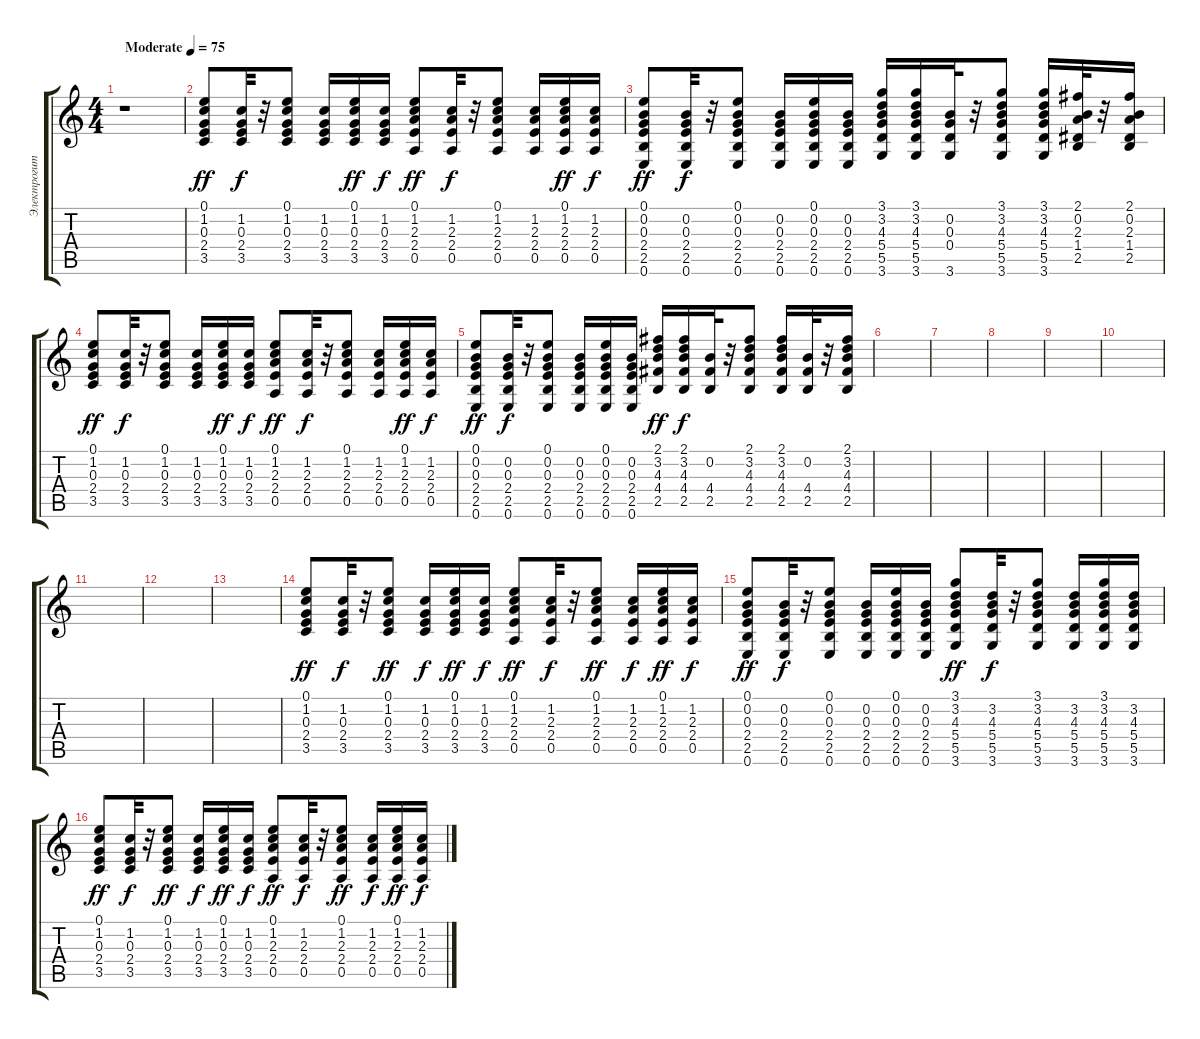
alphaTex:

\track ("Электрогитара" "Электрогит") {instrument electricguitarclean}
\staff {score tabs}
\tuning (E4 B3 G3 D3 A2 E2) {hide}
\ts (4 4)
\tempo (75 "Moderate")
\clef g2
\ks c
r.1{dy ff instrument electricguitarclean} |
(0.1 1.2 0.3 2.4 3.5).8 (1.2 0.3 2.4 3.5).32{dy f} r.32 (0.1 1.2 0.3 2.4 3.5).8 (1.2 0.3 2.4 3.5).16 (0.1 1.2 0.3 2.4 3.5).16{dy ff} (1.2 0.3 2.4 3.5).16{dy f} (0.1 1.2 2.3 2.4 0.5).8{dy ff} (1.2 2.3 2.4 0.5).32{dy f} r.32 (0.1 1.2 2.3 2.4 0.5).8 (1.2 2.3 2.4 0.5).16 (0.1 1.2 2.3 2.4 0.5).16{dy ff} (1.2 2.3 2.4 0.5).16{dy f} |
(0.1 0.2 0.3 2.4 2.5 0.6).8{dy ff} (0.2 0.3 2.4 2.5 0.6).32{dy f} r.32 (0.1 0.2 0.3 2.4 2.5 0.6).8 (0.2 0.3 2.4 2.5 0.6).16 (0.1 0.2 0.3 2.4 2.5 0.6).16 (0.2 0.3 2.4 2.5 0.6).16 (3.1 3.2 4.3 5.4 5.5 3.6).16 (3.1 3.2 4.3 5.4 5.5 3.6).16 (0.2 0.3 0.4 3.6).32 r.32 (3.1 3.2 4.3 5.4 5.5 3.6).8 (3.1 3.2 4.3 5.4 5.5 3.6).16 (2.1 0.2 2.3 1.4 2.5).32 r.32 (2.1 0.2 2.3 1.4 2.5).16 |
(0.1 1.2 0.3 2.4 3.5).8{dy ff} (1.2 0.3 2.4 3.5).32{dy f} r.32 (0.1 1.2 0.3 2.4 3.5).8 (1.2 0.3 2.4 3.5).16 (0.1 1.2 0.3 2.4 3.5).16{dy ff} (1.2 0.3 2.4 3.5).16{dy f} (0.1 1.2 2.3 2.4 0.5).8{dy ff} (1.2 2.3 2.4 0.5).32{dy f} r.32 (0.1 1.2 2.3 2.4 0.5).8 (1.2 2.3 2.4 0.5).16 (0.1 1.2 2.3 2.4 0.5).16{dy ff} (1.2 2.3 2.4 0.5).16{dy f} |
(0.1 0.2 0.3 2.4 2.5 0.6).8{dy ff} (0.2 0.3 2.4 2.5 0.6).32{dy f} r.32 (0.1 0.2 0.3 2.4 2.5 0.6).8 (0.2 0.3 2.4 2.5 0.6).16 (0.1 0.2 0.3 2.4 2.5 0.6).16 (0.2 0.3 2.4 2.5 0.6).16 (2.1 3.2 4.3 4.4 2.5).16{dy ff} (2.1 3.2 4.3 4.4 2.5).16{dy f} (0.2 4.4 2.5).32 r.32 (2.1 3.2 4.3 4.4 2.5).8 (2.1 3.2 4.3 4.4 2.5).16 (0.2 4.4 2.5).32 r.32 (2.1 3.2 4.3 4.4 2.5).16 |
|
|
|
|
|
|
|
|
(0.1 1.2 0.3 2.4 3.5).8{dy ff} (1.2 0.3 2.4 3.5).32{dy f} r.32 (0.1 1.2 0.3 2.4 3.5).8{dy ff} (1.2 0.3 2.4 3.5).16{dy f} (0.1 1.2 0.3 2.4 3.5).16{dy ff} (1.2 0.3 2.4 3.5).16{dy f} (0.1 1.2 2.3 2.4 0.5).8{dy ff} (1.2 2.3 2.4 0.5).32{dy f} r.32 (0.1 1.2 2.3 2.4 0.5).8{dy ff} (1.2 2.3 2.4 0.5).16{dy f} (0.1 1.2 2.3 2.4 0.5).16{dy ff} (1.2 2.3 2.4 0.5).16{dy f} |
(0.1 0.2 0.3 2.4 2.5 0.6).8{dy ff} (0.2 0.3 2.4 2.5 0.6).32{dy f} r.32 (0.1 0.2 0.3 2.4 2.5 0.6).8 (0.2 0.3 2.4 2.5 0.6).16 (0.1 0.2 0.3 2.4 2.5 0.6).16 (0.2 0.3 2.4 2.5 0.6).16 (3.1 3.2 4.3 5.4 5.5 3.6).8{dy ff} (3.2 4.3 5.4 5.5 3.6).32{dy f} r.32 (3.1 3.2 4.3 5.4 5.5 3.6).8 (3.2 4.3 5.4 5.5 3.6).16 (3.1 3.2 4.3 5.4 5.5 3.6).16 (3.2 4.3 5.4 5.5 3.6).16 |
(0.1 1.2 0.3 2.4 3.5).8{dy ff} (1.2 0.3 2.4 3.5).32{dy f} r.32 (0.1 1.2 0.3 2.4 3.5).8{dy ff} (1.2 0.3 2.4 3.5).16{dy f} (0.1 1.2 0.3 2.4 3.5).16{dy ff} (1.2 0.3 2.4 3.5).16{dy f} (0.1 1.2 2.3 2.4 0.5).8{dy ff} (1.2 2.3 2.4 0.5).32{dy f} r.32 (0.1 1.2 2.3 2.4 0.5).8{dy ff} (1.2 2.3 2.4 0.5).16{dy f} (0.1 1.2 2.3 2.4 0.5).16{dy ff} (1.2 2.3 2.4 0.5).16{dy f}
